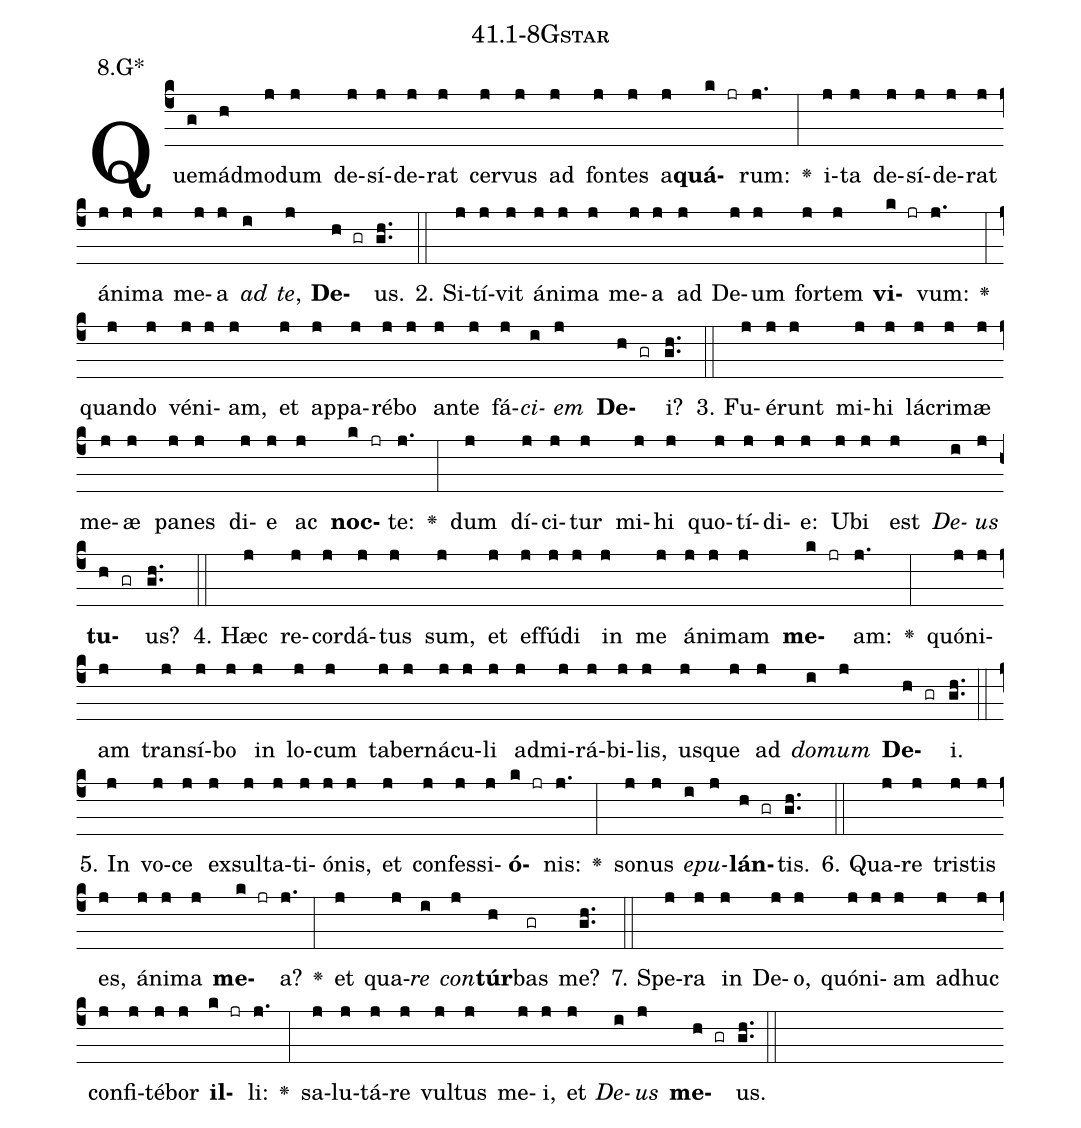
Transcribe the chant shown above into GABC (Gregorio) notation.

name: 41.1-8Gstar;
annotation: 8.G*;
%%
(c4)Quem(g)ád(h)mo(j)dum(j) de(j)sí(j)de(j)rat(j) cer(j)vus(j) ad(j) fon(j)tes(j) a(j)<b>quá</b>(k jr)rum:(j.) <v>\greheightstar</v>(:) i(j)ta(j) de(j)sí(j)de(j)rat(j) á(j)ni(j)ma(j) me(j)a(j) <i>ad</i>(i) <i>te</i>,(j) <b>De</b>(h gr)us.(gh..) (::)
2. Si(j)tí(j)vit(j) á(j)ni(j)ma(j) me(j)a(j) ad(j) De(j)um(j) for(j)tem(j) <b>vi</b>(k jr)vum:(j.) <v>\greheightstar</v>(:) quan(j)do(j) vé(j)ni(j)am,(j) et(j) ap(j)pa(j)ré(j)bo(j) an(j)te(j) fá(j)<i>ci</i>(i)<i>em</i>(j) <b>De</b>(h gr)i?(gh..) (::)
3. Fu(j)é(j)runt(j) mi(j)hi(j) lá(j)cri(j)mæ(j) me(j)æ(j) pa(j)nes(j) di(j)e(j) ac(j) <b>noc</b>(k jr)te:(j.) <v>\greheightstar</v>(:) dum(j) dí(j)ci(j)tur(j) mi(j)hi(j) quo(j)tí(j)di(j)e:(j) U(j)bi(j) est(j) <i>De</i>(i)<i>us</i>(j) <b>tu</b>(h gr)us?(gh..) (::)
4. Hæc(j) re(j)cor(j)dá(j)tus(j) sum,(j) et(j) ef(j)fú(j)di(j) in(j) me(j) á(j)ni(j)mam(j) <b>me</b>(k jr)am:(j.) <v>\greheightstar</v>(:) quón(j)i(j)am(j) trans(j)í(j)bo(j) in(j) lo(j)cum(j) ta(j)ber(j)ná(j)cu(j)li(j) ad(j)mi(j)rá(j)bi(j)lis,(j) us(j)que(j) ad(j) <i>do</i>(i)<i>mum</i>(j) <b>De</b>(h gr)i.(gh..) (::)
5. In(j) vo(j)ce(j) ex(j)sul(j)ta(j)ti(j)ó(j)nis,(j) et(j) con(j)fes(j)si(j)<b>ó</b>(k jr)nis:(j.) <v>\greheightstar</v>(:) so(j)nus(j) <i>e</i>(i)<i>pu</i>(j)<b>lán</b>(h gr)tis.(gh..) (::)
6. Qua(j)re(j) tris(j)tis(j) es,(j) á(j)ni(j)ma(j) <b>me</b>(k jr)a?(j.) <v>\greheightstar</v>(:) et(j) qua(j)<i>re</i>(i) <i>con</i>(j)<b>túr</b>(h)bas(gr) me?(gh..) (::)
7. Spe(j)ra(j) in(j) De(j)o,(j) quón(j)i(j)am(j) ad(j)huc(j) con(j)fi(j)té(j)bor(j) <b>il</b>(k jr)li:(j.) <v>\greheightstar</v>(:) sa(j)lu(j)tá(j)re(j) vul(j)tus(j) me(j)i,(j) et(j) <i>De</i>(i)<i>us</i>(j) <b>me</b>(h gr)us.(gh..) (::)
